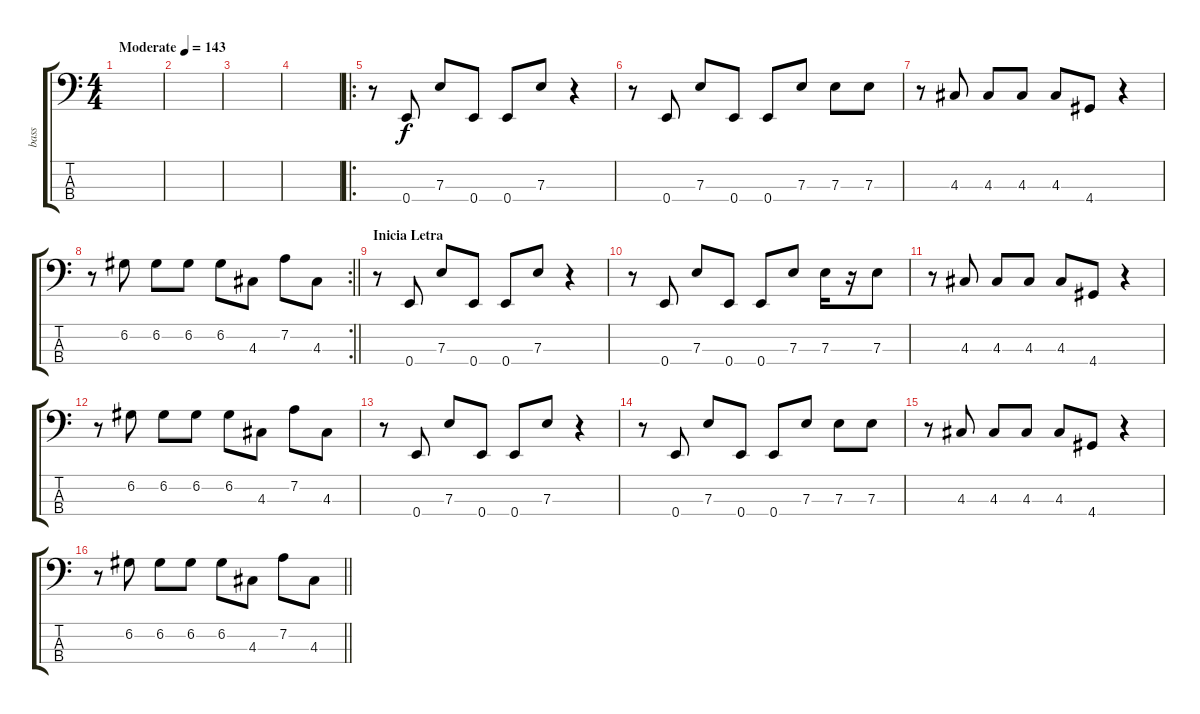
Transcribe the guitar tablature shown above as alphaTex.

\track ("bass" "bass") {instrument electricbassfinger}
\staff {score tabs}
\tuning (G2 D2 A1 E1) {hide}
\ts (4 4)
\tempo (143 "Moderate")
\clef f4
\ks c
|
|
|
|
\ro
r.8 0.4.8 7.3.8 0.4.8 0.4.8 7.3.8 r.4 |
r.8 0.4.8 7.3.8 0.4.8 0.4.8 7.3.8 7.3.8 7.3.8 |
r.8 4.3.8 4.3.8 4.3.8 4.3.8 4.4.8 r.4 |
\rc 2
\barLineRight lightlight
r.8 6.2.8 6.2.8 6.2.8 6.2.8 4.3.8 7.2.8 4.3.8 |
\section ("" "Inicia Letra")
r.8 0.4.8 7.3.8 0.4.8 0.4.8 7.3.8 r.4 |
r.8 0.4.8 7.3.8 0.4.8 0.4.8 7.3.8 7.3.16 r.16 7.3.8 |
r.8 4.3.8 4.3.8 4.3.8 4.3.8 4.4.8 r.4 |
r.8 6.2.8 6.2.8 6.2.8 6.2.8 4.3.8 7.2.8 4.3.8 |
r.8 0.4.8 7.3.8 0.4.8 0.4.8 7.3.8 r.4 |
r.8 0.4.8 7.3.8 0.4.8 0.4.8 7.3.8 7.3.8 7.3.8 |
r.8 4.3.8 4.3.8 4.3.8 4.3.8 4.4.8 r.4 |
\barLineRight lightlight
r.8 6.2.8 6.2.8 6.2.8 6.2.8 4.3.8 7.2.8 4.3.8
